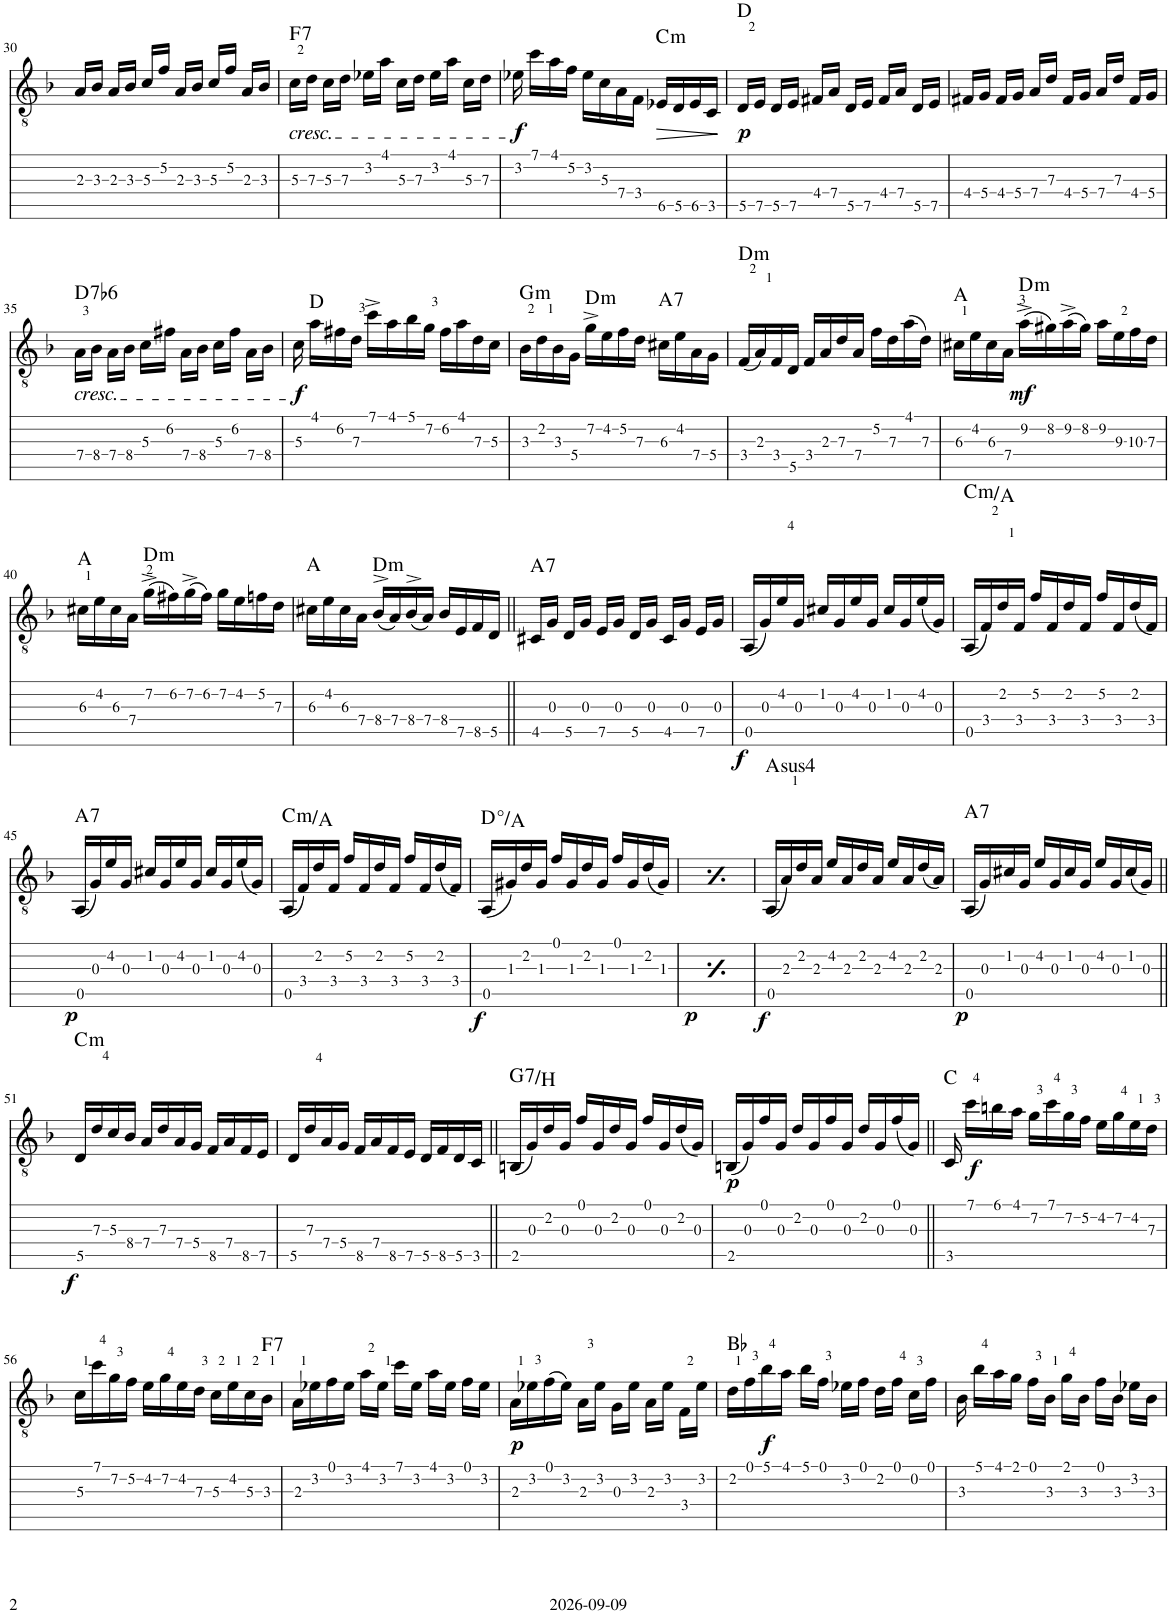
**kern	**kern	**dynam	**harte
*part1	*part1	*part1	*part1
*staff2	*staff1	*staff1/2	*
*I"Klassische Gitarre P4	*	*	*
*I'Git.	*	*	*
!!LO:PB:g=z
*	*clefGv2	*	*
*k[b-]	*k[b-]	*	*
*M3/4	*M3/4	*	*
=30	=30	=30	=30
16ALL	16A/LL	.	.
16B-J	16B-/JJ	.	.
16AL	16A/LL	.	.
16B-JJ	16B-/JJ	.	.
16cLL	16c/LL	.	.
16fJ	16f/JJ	.	.
16AL	16A/LL	.	.
16B-JJ	16B-/JJ	.	.
16cLL	16c/LL	.	.
16fJ	16f/JJ	.	.
16AL	16A/LL	.	.
16B-JJ	16B-/JJ	.	.
=31	=31	=31	=31
!	!LO:TX:b:i:t=cresc.	!	!LO:H:kt=7
16cLL	16c\LL	.	F:7
16dJ	16d\JJ	.	.
16cL	16c\LL	.	.
16dJJ	16d\JJ	.	.
16e-XLL	16e-X\LL	.	.
16aJ	16a\JJ	.	.
16cL	16c\LL	.	.
16dJJ	16d\JJ	.	.
16e-LL	16e-\LL	.	.
16aJ	16a\JJ	.	.
16cL	16c\LL	.	.
16dJJ	16d\JJ	.	.
=32	=32	=32	=32
!	!	!LO:DY:b	!
16e-XLL	16e-X\	f	.
16ccJ	16cc\LL	.	.
16aL	16a\	.	.
16fJJ	16f\JJ	.	.
16e-LL	16e-\LL	.	.
16cJ	16c\	.	.
16AL	16A\	.	.
16FJJ	16F\JJ	.	.
!	!	!LO:HP:b	!LO:H:kt=m
16E-XLL	16E-X/LL	>	C:min
16DJ	16D/	.	.
16E-L	16E-/	.	.
16CJJ	16C/JJ	.	.
.	.	]	.
=33	=33	=33	=33
!	!	!LO:DY:b	!
16DLL	16D/LL	p	D:maj
16EJ	16E/JJ	.	.
16DL	16D/LL	.	.
16EJJ	16E/JJ	.	.
16F#XLL	16F#X/LL	.	.
16AJ	16A/JJ	.	.
16DL	16D/LL	.	.
16EJJ	16E/JJ	.	.
16F#LL	16F#/LL	.	.
16AJ	16A/JJ	.	.
16DL	16D/LL	.	.
16EJJ	16E/JJ	.	.
=34	=34	=34	=34
16F#XLL	16F#X/LL	.	.
16GJ	16G/JJ	.	.
16F#L	16F#/LL	.	.
16GJJ	16G/JJ	.	.
16ALL	16A/LL	.	.
16dJ	16d/JJ	.	.
16F#L	16F#/LL	.	.
16GJJ	16G/JJ	.	.
16ALL	16A/LL	.	.
16dJ	16d/JJ	.	.
16F#L	16F#/LL	.	.
16GJJ	16G/JJ	.	.
!!LO:LB:g=z
=35	=35	=35	=35
!	!LO:TX:b:i:t=cresc.	!	!LO:H:kt=7
16ALL	16A\LL	.	D:7(b6)
16B-J	16B-\JJ	.	.
16AL	16A\LL	.	.
16B-JJ	16B-\JJ	.	.
16cLL	16c\LL	.	.
16f#XJ	16f#X\JJ	.	.
16AL	16A\LL	.	.
16B-JJ	16B-\JJ	.	.
16cLL	16c\LL	.	.
16f#J	16f#\JJ	.	.
16AL	16A\LL	.	.
16B-JJ	16B-\JJ	.	.
=36	=36	=36	=36
!	!	!LO:DY:b	!
16cLL	16c\	f	.
16aJ	16a\LL	.	D:maj
16f#XL	16f#X\	.	.
16dJJ	16d\JJ	.	.
16cc^LL	16cc^\LL	.	.
16aJ	16a\	.	.
16b-L	16b-\	.	.
16gJJ	16g\JJ	.	.
16f#LL	16f#\LL	.	.
16aJ	16a\	.	.
16dL	16d\	.	.
16cJJ	16c\JJ	.	.
=37	=37	=37	=37
!	!	!	!LO:H:kt=m
16B-LL	16B-\LL	.	G:min
16dJ	16d\	.	.
16B-L	16B-\	.	.
16GJJ	16G\JJ	.	.
!	!	!	!LO:H:kt=m
16g^LL	16g^\LL	.	D:min
16eJ	16e\	.	.
16fL	16f\	.	.
16dJJ	16d\JJ	.	.
!	!	!	!LO:H:kt=7
16c#XLL	16c#X\LL	.	A:7
16eJ	16e\	.	.
16AL	16A\	.	.
16GJJ	16G\JJ	.	.
=38	=38	=38	=38
!	!	!	!LO:H:kt=m
16FLL	(16F/LL	.	D:min
16AJ	16A/)	.	.
16FL	16F/	.	.
16DJJ	16D/JJ	.	.
16FLL	16F/LL	.	.
16AJ	16A/	.	.
16dL	16d/	.	.
16AJJ	16A/JJ	.	.
16fLL	16f\LL	.	.
16dJ	16d\	.	.
16aL	(16a\	.	.
16dJJ	16d\JJ)	.	.
=39	=39	=39	=39
16c#XLL	16c#X\LL	.	A:maj
16eJ	16e\	.	.
16c#L	16c#\	.	.
16AJJ	16A\JJ	.	.
!	!	!LO:DY:b	!LO:H:kt=m
16a^LL	(16a^\LL	mf	D:min
16g#XJ	16g#X\)	.	.
16a#X^L	(16a^\	.	.
16g#XJJ	16g#\JJ)	.	.
16a#XLL	16a\LL	.	.
16eJ	16e\	.	.
16fL	16f\	.	.
16dJJ	16d\JJ	.	.
!!LO:LB:g=z
=40	=40	=40	=40
16c#XLL	16c#X\LL	.	A:maj
16eJ	16e\	.	.
16c#L	16c#\	.	.
16AJJ	16A\JJ	.	.
!	!	!	!LO:H:kt=m
16g^LL	(16g^\LL	.	D:min
16f#XJ	16f#X\)	.	.
16g^L	(16g^\	.	.
16f#JJ	16f#\JJ)	.	.
16gLL	16g\LL	.	.
16eJ	16e\	.	.
16fnL	16fn\	.	.
16dJJ	16d\JJ	.	.
=41	=41	=41	=41
16c#XLL	16c#X\LL	.	A:maj
16eJ	16e\	.	.
16c#L	16c#\	.	.
16AJJ	16A\JJ	.	.
!	!	!	!LO:H:kt=m
16B-^LL	(16B-^>/LL	.	D:min
16AJ	16A/)	.	.
16B-^L	(16B-^>/	.	.
16AJJ	16A/JJ)	.	.
16B-LL	16B-/LL	.	.
16EJ	16E/	.	.
16FL	16F/	.	.
16DJJ	16D/JJ	.	.
=42||	=42||	=42||	=42||
!	!	!	!LO:H:kt=7
16C#XLL	16C#X/LL	.	A:7
16GJ	16G/JJ	.	.
16DL	16D/LL	.	.
16GJJ	16G/JJ	.	.
16ELL	16E/LL	.	.
16GJ	16G/JJ	.	.
16DL	16D/LL	.	.
16GJJ	16G/JJ	.	.
16C#LL	16C#/LL	.	.
16GJ	16G/JJ	.	.
16EL	16E/LL	.	.
16GJJ	16G/JJ	.	.
=43	=43	=43	=43
!	!	!LO:DY:b=2	!
16AALL	(16AA/LL	f	.
16GJ	16G/)	.	.
16eL	16e/	.	.
16GJJ	16G/JJ	.	.
16c#XLL	16c#X/LL	.	.
16GJ	16G/	.	.
16eL	16e/	.	.
16GJJ	16G/JJ	.	.
16c#LL	16c#/LL	.	.
16GJ	16G/	.	.
16eL	(16e/	.	.
16GJJ	16G/JJ)	.	.
=44	=44	=44	=44
!	!	!	!LO:H:kt=m
16AALL	(16AA/LL	.	C:min/6
16FJ	16F/)	.	.
16dL	16d/	.	.
16FJJ	16F/JJ	.	.
16fLL	16f/LL	.	.
16FJ	16F/	.	.
16dL	16d/	.	.
16FJJ	16F/JJ	.	.
16fLL	16f/LL	.	.
16FJ	16F/	.	.
16dL	(16d/	.	.
16FJJ	16F/JJ)	.	.
!!LO:LB:g=z
=45	=45	=45	=45
!	!	!LO:DY:b=2	!LO:H:kt=7
16AALL	(16AA/LL	p	A:7
16GJ	16G/)	.	.
16eL	16e/	.	.
16GJJ	16G/JJ	.	.
16c#XLL	16c#X/LL	.	.
16GJ	16G/	.	.
16eL	16e/	.	.
16GJJ	16G/JJ	.	.
16c#LL	16c#/LL	.	.
16GJ	16G/	.	.
16eL	(16e/	.	.
16GJJ	16G/JJ)	.	.
=46	=46	=46	=46
!	!	!	!LO:H:kt=m
16AALL	(16AA/LL	.	C:min/6
16FJ	16F/)	.	.
16dL	16d/	.	.
16FJJ	16F/JJ	.	.
16fLL	16f/LL	.	.
16FJ	16F/	.	.
16dL	16d/	.	.
16FJJ	16F/JJ	.	.
16fLL	16f/LL	.	.
16FJ	16F/	.	.
16dL	(16d/	.	.
16FJJ	16F/JJ)	.	.
=47	=47	=47	=47
!	!	!LO:DY:b=2	!LO:H:kt=°
16AALL	(16AA/LL	f	.
16G#XJ	16G#X/)	.	.
16dL	16d/	.	.
16G#JJ	16G#/JJ	.	.
16fLL	16f/LL	.	.
16G#J	16G#/	.	.
16dL	16d/	.	.
16G#JJ	16G#/JJ	.	.
16fLL	16f/LL	.	.
16G#J	16G#/	.	.
16dL	(16d/	.	.
16G#JJ	16G#/JJ)	.	.
=48	=48	=48	=48
!	!	!LO:DY:b=2	!LO:H:kt=°
16AALL	(16AA/LL	f	.
16G#XJ	16G#X/)	.	.
16dL	16d/	.	.
16G#JJ	16G#/JJ	.	.
16fLL	16f/LL	.	.
16G#J	16G#/	.	.
16dL	16d/	.	.
16G#JJ	16G#/JJ	.	.
16fLL	16f/LL	.	.
16G#J	16G#/	.	.
16dL	(16d/	.	.
16G#JJ	16G#/JJ)	.	.
=49	=49	=49	=49
!	!	!LO:DY:b=2	!LO:H:kt=4
16AALL	(16AA/LL	f	A:sus4
16AJ	16A/)	.	.
16dL	16d/	.	.
16AJJ	16A/JJ	.	.
16eLL	16e/LL	.	.
16AJ	16A/	.	.
16dL	16d/	.	.
16AJJ	16A/JJ	.	.
16eLL	16e/LL	.	.
16AJ	16A/	.	.
16dL	(16d/	.	.
16AJJ	16A/JJ)	.	.
=50	=50	=50	=50
!	!	!LO:DY:b=2	!LO:H:kt=7
16AALL	(16AA/LL	p	A:7
16GJ	16G/)	.	.
16c#XL	16c#X/	.	.
16GJJ	16G/JJ	.	.
16eLL	16e/LL	.	.
16GJ	16G/	.	.
16c#L	16c#/	.	.
16GJJ	16G/JJ	.	.
16eLL	16e/LL	.	.
16GJ	16G/	.	.
16c#L	(16c#/	.	.
16GJJ	16G/JJ)	.	.
!!LO:LB:g=z
=51||	=51||	=51||	=51||
!	!	!LO:DY:b=2	!LO:H:kt=m
16DLL	16D/LL	f	C:min
16dJ	16d/	.	.
16cL	16c/	.	.
16B-JJ	16B-/JJ	.	.
16ALL	16A/LL	.	.
16dJ	16d/	.	.
16AL	16A/	.	.
16GJJ	16G/JJ	.	.
16FLL	16F/LL	.	.
16AJ	16A/	.	.
16FL	16F/	.	.
16EJJ	16E/JJ	.	.
=52	=52	=52	=52
16DLL	16D/LL	.	.
16dJ	16d/	.	.
16AL	16A/	.	.
16GJJ	16G/JJ	.	.
16FLL	16F/LL	.	.
16AJ	16A/	.	.
16FL	16F/	.	.
16EJJ	16E/JJ	.	.
16DLL	16D/LL	.	.
16FJ	16F/	.	.
16DL	16D/	.	.
16CJJ	16C/JJ	.	.
=53||	=53||	=53||	=53||
!	!	!	!LO:H:kt=7
16BB#XLL	(16BBn/LL	.	G:7/3
16GJ	16G/)	.	.
16dL	16d/	.	.
16GJJ	16G/JJ	.	.
16fLL	16f/LL	.	.
16GJ	16G/	.	.
16dL	16d/	.	.
16GJJ	16G/JJ	.	.
16fLL	16f/LL	.	.
16GJ	16G/	.	.
16dL	(16d/	.	.
16GJJ	16G/JJ)	.	.
=54	=54	=54	=54
!	!	!LO:DY:b	!
16BB#XLL	(16BBn/LL	p	.
16GJ	16G/)	.	.
16fL	16f/	.	.
16GJJ	16G/JJ	.	.
16dLL	16d/LL	.	.
16GJ	16G/	.	.
16fL	16f/	.	.
16GJJ	16G/JJ	.	.
16dLL	16d/LL	.	.
16GJ	16G/	.	.
16fL	(16f/	.	.
16GJJ	16G/JJ)	.	.
=55||	=55||	=55||	=55||
16CLL	16C/	.	C:maj
!	!	!LO:DY:b	!
16ccJ	16cc\LL	f	.
16b#XL	16bn\	.	.
16aJJ	16a\JJ	.	.
16gLL	16g\LL	.	.
16ccJ	16cc\	.	.
16gL	16g\	.	.
16fJJ	16f\JJ	.	.
16eLL	16e\LL	.	.
16gJ	16g\	.	.
16eL	16e\	.	.
16dJJ	16d\JJ	.	.
!!LO:LB:g=z
=56	=56	=56	=56
16cLL	16c\LL	.	.
16ccJ	16cc\	.	.
16gL	16g\	.	.
16fJJ	16f\JJ	.	.
16eLL	16e\LL	.	.
16gJ	16g\	.	.
16eL	16e\	.	.
16dJJ	16d\JJ	.	.
16cLL	16c\LL	.	.
16eJ	16e\	.	.
16cL	16c\	.	.
!	!	!	!LO:H:kt=7
16B-JJ	16B-\JJ	.	F:7
=57	=57	=57	=57
16ALL	16A\LL	.	.
16e-XJ	16e-X\	.	.
16fL	16f\	.	.
16e-JJ	16e-\JJ	.	.
16aLL	16a\LL	.	.
16e-J	16e-\JJ	.	.
16ccL	16cc\LL	.	.
16e-JJ	16e-\JJ	.	.
16aLL	16a\LL	.	.
16e-J	16e-\JJ	.	.
16fL	16f\LL	.	.
16e-JJ	16e-\JJ	.	.
=58	=58	=58	=58
!	!	!LO:DY:b	!
16ALL	16A\LL	p	.
16e-XJ	16e-X\	.	.
16fL	(16f\	.	.
16e-JJ	16e-\JJ)	.	.
16ALL	16A\LL	.	.
16e-J	16e-\JJ	.	.
16GL	16G\LL	.	.
16e-JJ	16e-\JJ	.	.
16ALL	16A\LL	.	.
16e-J	16e-\JJ	.	.
16FL	16F\LL	.	.
16e-JJ	16e-\JJ	.	.
=59	=59	=59	=59
16dLL	16d\LL	.	Bb:maj
16fJ	16f\	.	.
!	!	!LO:DY:b	!
16b-L	16b-\	f	.
16aJJ	16a\JJ	.	.
16b-LL	16b-\LL	.	.
16fJ	16f\JJ	.	.
16e-XL	16e-X\LL	.	.
16fJJ	16f\JJ	.	.
16dLL	16d\LL	.	.
16fJ	16f\JJ	.	.
16cL	16c\LL	.	.
16fJJ	16f\JJ	.	.
=60	=60	=60	=60
16B-LL	16B-\	.	.
16b-J	16b-\LL	.	.
16aL	16a\	.	.
16gJJ	16g\JJ	.	.
16fLL	16f\LL	.	.
16B-J	16B-\JJ	.	.
16gL	16g\LL	.	.
16B-JJ	16B-\JJ	.	.
16fLL	16f\LL	.	.
16B-J	16B-\JJ	.	.
16e-XL	16e-X\LL	.	.
16B-JJ	16B-\JJ	.	.
=	=	=	=
*-	*-	*-	*-
